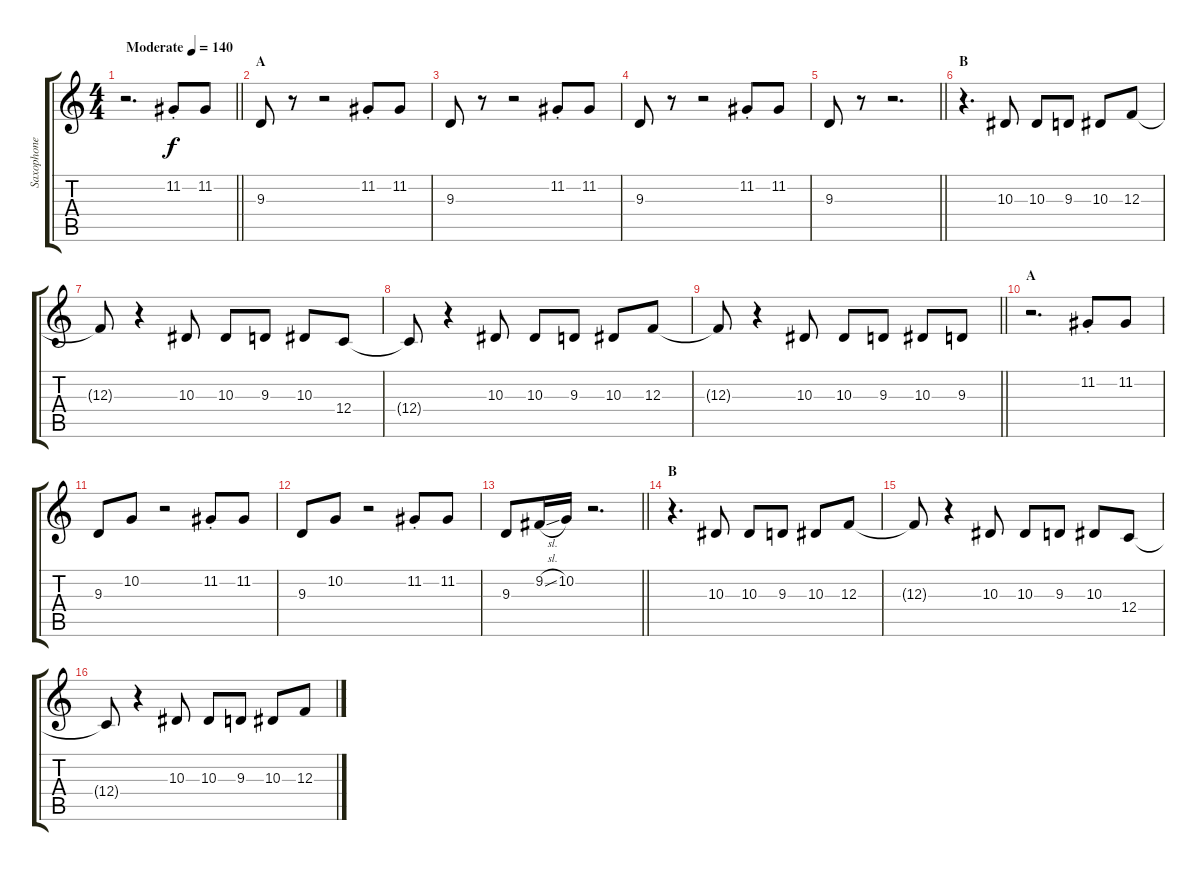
\track ("Saxophone" "Saxophone") {instrument tenorsax}
\staff {score tabs}
\tuning (D4 A3 F3 C3 G2 C2) {hide}
\ts (4 4)
\tempo (140 "Moderate")
\clef g2
\barLineRight lightlight
\ks c
r.2{d dy f instrument tenorsax} 11.2{st}.8 11.2.8 |
\section ("" "A")
9.3.8 r.8 r.2 11.2{st}.8 11.2.8 |
9.3.8 r.8 r.2 11.2{st}.8 11.2.8 |
9.3.8 r.8 r.2 11.2{st}.8 11.2.8 |
\barLineRight lightlight
9.3.8 r.8 r.2{d} |
\section ("" "B")
r.4{d} 10.3.8 10.3.8 9.3.8 10.3.8 12.3.8 |
12.3{t}.8 r.4 10.3.8 10.3.8 9.3.8 10.3.8 12.4.8 |
12.4{t}.8 r.4 10.3.8 10.3.8 9.3.8 10.3.8 12.3.8 |
\barLineRight lightlight
12.3{t}.8 r.4 10.3.8 10.3.8 9.3.8 10.3.8 9.3.8 |
\section ("" "A")
r.2{d} 11.2{st}.8 11.2.8 |
9.3.8 10.2.8 r.2 11.2{st}.8 11.2.8 |
9.3.8 10.2.8 r.2 11.2{st}.8 11.2.8 |
\barLineRight lightlight
9.3.8 9.2{sl}.16 10.2.16 r.2{d} |
\section ("" "B")
r.4{d} 10.3.8 10.3.8 9.3.8 10.3.8 12.3.8 |
12.3{t}.8 r.4 10.3.8 10.3.8 9.3.8 10.3.8 12.4.8 |
12.4{t}.8 r.4 10.3.8 10.3.8 9.3.8 10.3.8 12.3.8
